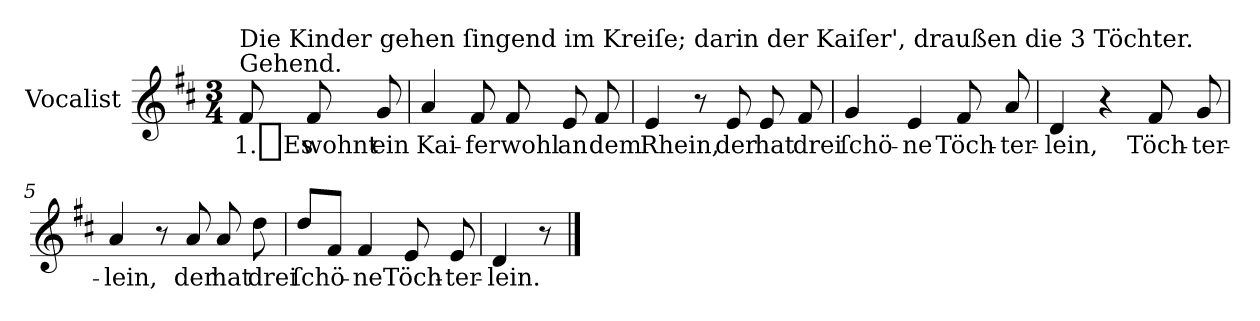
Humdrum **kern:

**kern	**text
*part1	*part1
*staff1	*staff1
*I"Vocalist	*
*k[f#c#]	*
*D:	*
*M3/4	*
=	=
!LO:TX:a:t=Gehend.	!
!LO:TX:a:t=Die Kinder gehen ſingend im Kreiſe; darin der Kaiſer', draußen die 3 Töchter.	!
8f#	1._Es
8f#	wohnt
8g	ein
=1	=1
4a	Kai-
8f#	-fer
8f#	wohl
8e	an
8f#	dem
=2	=2
4e	Rhein,
8r	.
8e	der
8e	hat
8f#	drei
=3	=3
4g	ſchö-
4e	-ne
8f#	Töch-
8a	-ter-
=4	=4
4d	-lein,
4r	.
8f#	Töch-
8g	-ter-
=5	=5
4a	-lein,
8r	.
8a	der
8a	hat
8dd	drei
=6	=6
8ddL	ſchö-
8f#J	.
4f#	-ne
8e	Töch-
8e	-ter-
=7	=7
4d	-lein.
8r	.
==	==
*-	*-
